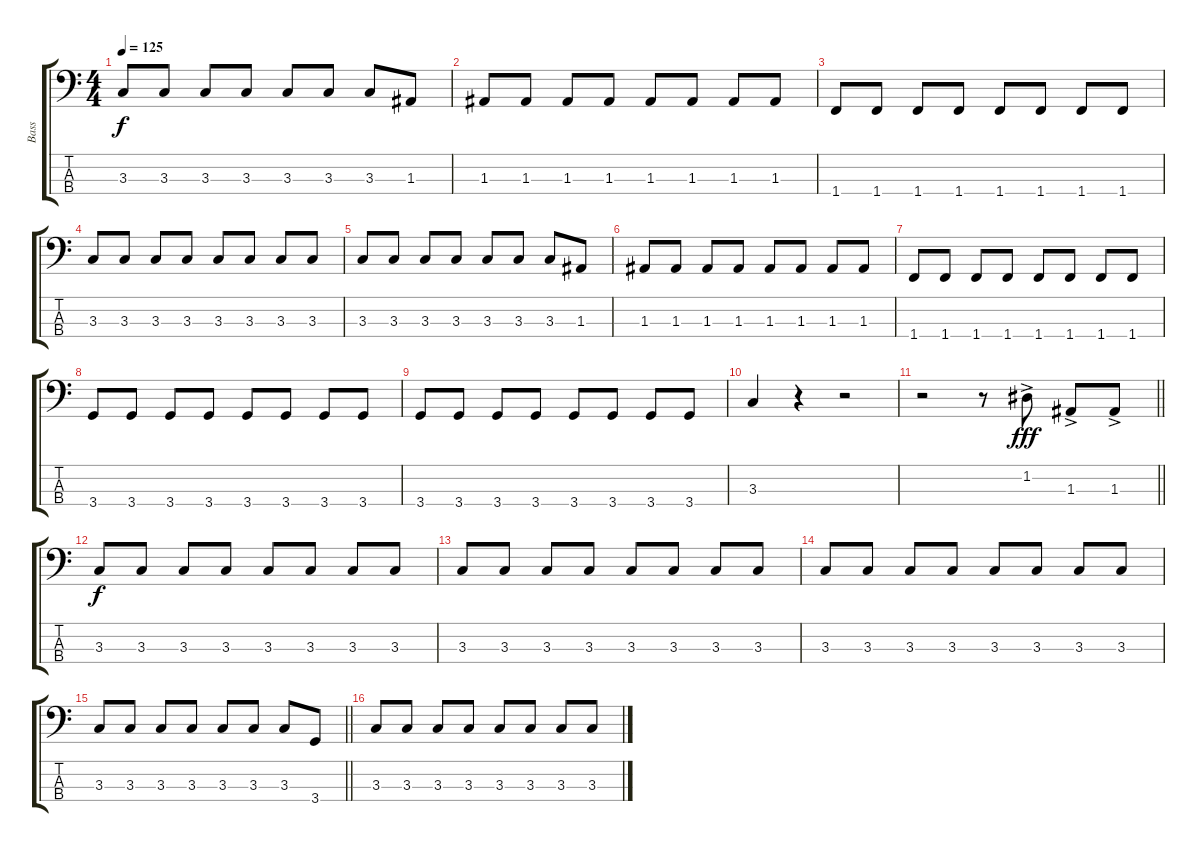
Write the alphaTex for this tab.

\track ("Bass" "Bass") {instrument electricbasspick}
\staff {score tabs}
\tuning (G2 D2 A1 E1) {hide}
\ts (4 4)
\tempo 125
\clef f4
\ks c
3.3.8{dy f} 3.3.8 3.3.8 3.3.8 3.3.8 3.3.8 3.3.8 1.3.8 |
1.3.8 1.3.8 1.3.8 1.3.8 1.3.8 1.3.8 1.3.8 1.3.8 |
1.4.8 1.4.8 1.4.8 1.4.8 1.4.8 1.4.8 1.4.8 1.4.8 |
3.3.8 3.3.8 3.3.8 3.3.8 3.3.8 3.3.8 3.3.8 3.3.8 |
3.3.8 3.3.8 3.3.8 3.3.8 3.3.8 3.3.8 3.3.8 1.3.8 |
1.3.8 1.3.8 1.3.8 1.3.8 1.3.8 1.3.8 1.3.8 1.3.8 |
1.4.8 1.4.8 1.4.8 1.4.8 1.4.8 1.4.8 1.4.8 1.4.8 |
3.4.8 3.4.8 3.4.8 3.4.8 3.4.8 3.4.8 3.4.8 3.4.8 |
3.4.8 3.4.8 3.4.8 3.4.8 3.4.8 3.4.8 3.4.8 3.4.8 |
3.3.4 r.4 r.2 |
\barLineRight lightlight
r.2 r.8 1.2{ac}.8{dy fff} 1.3{ac}.8 1.3{ac}.8 |
3.3.8{dy f} 3.3.8 3.3.8 3.3.8 3.3.8 3.3.8 3.3.8 3.3.8 |
3.3.8 3.3.8 3.3.8 3.3.8 3.3.8 3.3.8 3.3.8 3.3.8 |
3.3.8 3.3.8 3.3.8 3.3.8 3.3.8 3.3.8 3.3.8 3.3.8 |
\barLineRight lightlight
3.3.8 3.3.8 3.3.8 3.3.8 3.3.8 3.3.8 3.3.8 3.4.8 |
3.3.8 3.3.8 3.3.8 3.3.8 3.3.8 3.3.8 3.3.8 3.3.8
